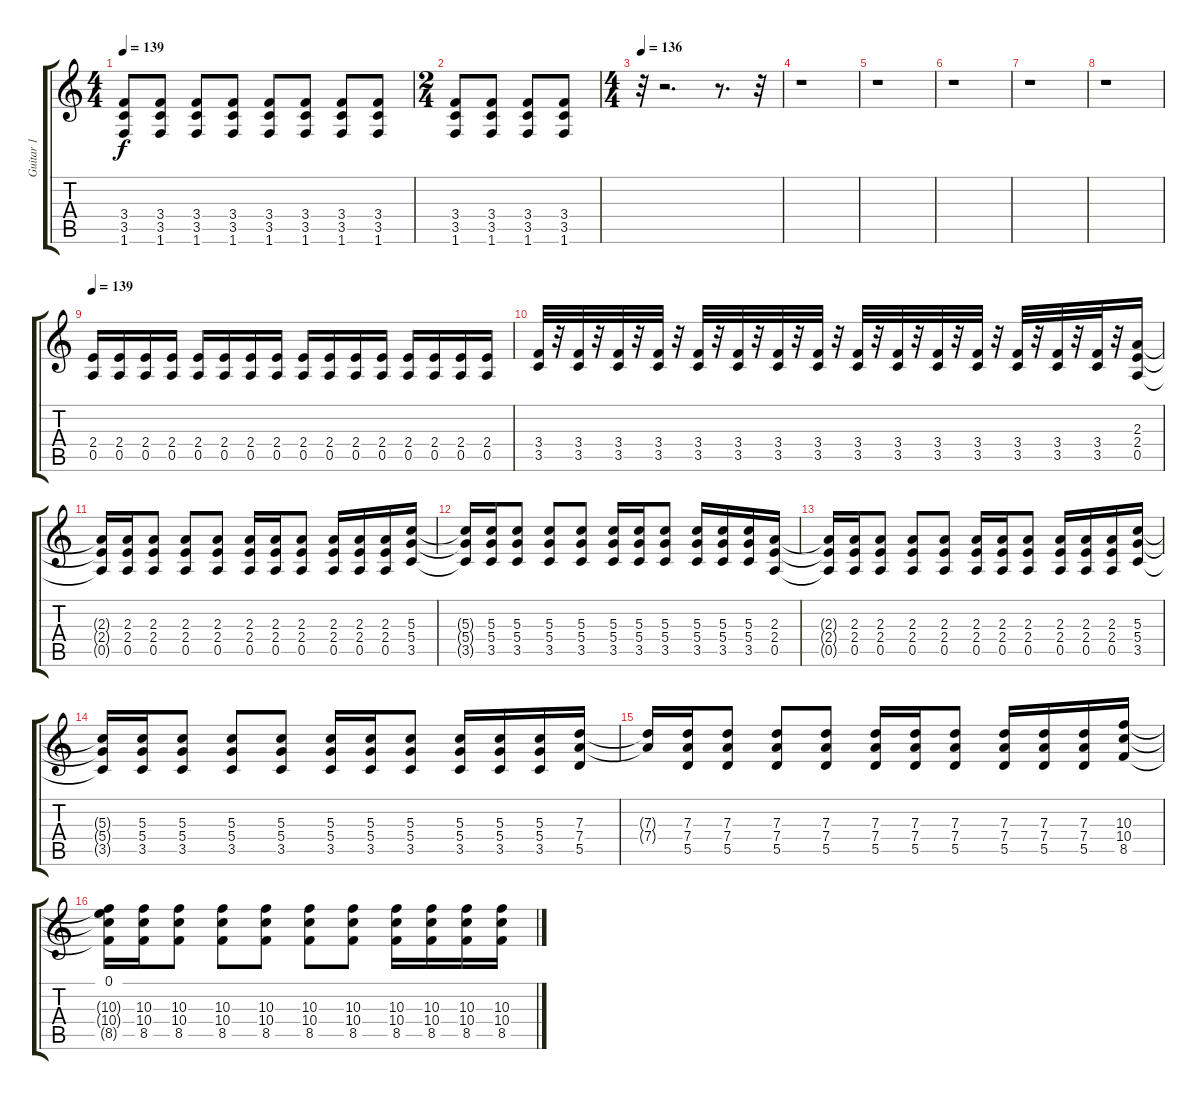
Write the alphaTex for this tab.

\track ("Guitar 1" "Guitar 1") {instrument distortionguitar}
\staff {score tabs}
\tuning (E4 B3 G3 D3 A2 E2) {hide}
\ts (4 4)
\tempo 139
\clef g2
\ks c
(3.4 3.5 1.6).8{dy f} (3.4 3.5 1.6).8 (3.4 3.5 1.6).8 (3.4 3.5 1.6).8 (3.4 3.5 1.6).8 (3.4 3.5 1.6).8 (3.4 3.5 1.6).8 (3.4 3.5 1.6).8 |
\ts (2 4)
(3.4 3.5 1.6).8 (3.4 3.5 1.6).8 (3.4 3.5 1.6).8 (3.4 3.5 1.6).8 |
\ts (4 4)
\tempo 136
r.32 r.2{d} r.8{d} r.32 |
r.1 |
r.1 |
r.1 |
r.1 |
r.1 |
\tempo 139
(2.4 0.5).16 (2.4 0.5).16 (2.4 0.5).16 (2.4 0.5).16 (2.4 0.5).16 (2.4 0.5).16 (2.4 0.5).16 (2.4 0.5).16 (2.4 0.5).16 (2.4 0.5).16 (2.4 0.5).16 (2.4 0.5).16 (2.4 0.5).16 (2.4 0.5).16 (2.4 0.5).16 (2.4 0.5).16 |
(3.4 3.5).32 r.32 (3.4 3.5).32 r.32 (3.4 3.5).32 r.32 (3.4 3.5).32 r.32 (3.4 3.5).32 r.32 (3.4 3.5).32 r.32 (3.4 3.5).32 r.32 (3.4 3.5).32 r.32 (3.4 3.5).32 r.32 (3.4 3.5).32 r.32 (3.4 3.5).32 r.32 (3.4 3.5).32 r.32 (3.4 3.5).32 r.32 (3.4 3.5).32 r.32 (3.4 3.5).32 r.32 (2.3 2.4 0.5).16 |
(2.3{t} 2.4{t} 0.5{t}).16 (2.3 2.4 0.5).16 (2.3 2.4 0.5).8 (2.3 2.4 0.5).8 (2.3 2.4 0.5).8 (2.3 2.4 0.5).16 (2.3 2.4 0.5).16 (2.3 2.4 0.5).8 (2.3 2.4 0.5).16 (2.3 2.4 0.5).16 (2.3 2.4 0.5).16 (5.3 5.4 3.5).16 |
(5.3{t} 5.4{t} 3.5{t}).16 (5.3 5.4 3.5).16 (5.3 5.4 3.5).8 (5.3 5.4 3.5).8 (5.3 5.4 3.5).8 (5.3 5.4 3.5).16 (5.3 5.4 3.5).16 (5.3 5.4 3.5).8 (5.3 5.4 3.5).16 (5.3 5.4 3.5).16 (5.3 5.4 3.5).16 (2.3 2.4 0.5).16 |
(2.3{t} 2.4{t} 0.5{t}).16 (2.3 2.4 0.5).16 (2.3 2.4 0.5).8 (2.3 2.4 0.5).8 (2.3 2.4 0.5).8 (2.3 2.4 0.5).16 (2.3 2.4 0.5).16 (2.3 2.4 0.5).8 (2.3 2.4 0.5).16 (2.3 2.4 0.5).16 (2.3 2.4 0.5).16 (5.3 5.4 3.5).16 |
(5.3{t} 5.4{t} 3.5{t}).16 (5.3 5.4 3.5).16 (5.3 5.4 3.5).8 (5.3 5.4 3.5).8 (5.3 5.4 3.5).8 (5.3 5.4 3.5).16 (5.3 5.4 3.5).16 (5.3 5.4 3.5).8 (5.3 5.4 3.5).16 (5.3 5.4 3.5).16 (5.3 5.4 3.5).16 (7.3 7.4 5.5).16 |
(7.3{t} 7.4{t}).16 (7.3 7.4 5.5).16 (7.3 7.4 5.5).8 (7.3 7.4 5.5).8 (7.3 7.4 5.5).8 (7.3 7.4 5.5).16 (7.3 7.4 5.5).16 (7.3 7.4 5.5).8 (7.3 7.4 5.5).16 (7.3 7.4 5.5).16 (7.3 7.4 5.5).16 (10.3 10.4 8.5).16 |
(0.1 10.3{t} 10.4{t} 8.5{t}).16 (10.3 10.4 8.5).16 (10.3 10.4 8.5).8 (10.3 10.4 8.5).8 (10.3 10.4 8.5).8 (10.3 10.4 8.5).8 (10.3 10.4 8.5).8 (10.3 10.4 8.5).16 (10.3 10.4 8.5).16 (10.3 10.4 8.5).16 (10.3 10.4 8.5).16
